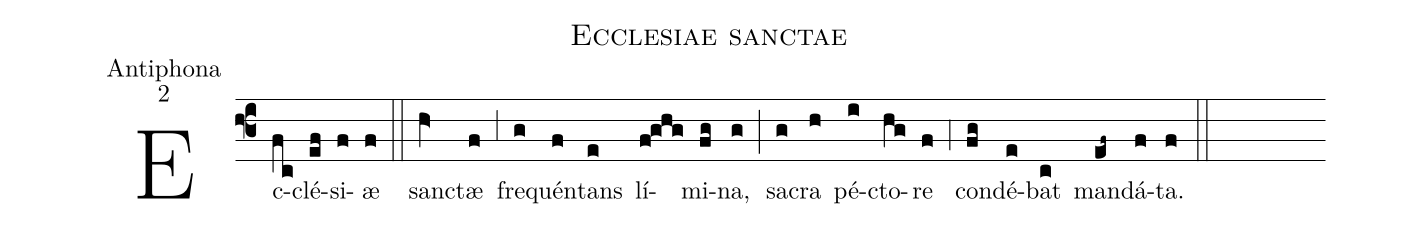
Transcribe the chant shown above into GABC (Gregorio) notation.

name:Ecclesiae sanctae;
office-part:Antiphona;
mode:2;
%%
(f3) Ec(fc)clé(ef)si(f)æ(f) (::)
san(hV>)ctæ(f) (,3) fre(g)quén(f)tans(e) lí(f!ghg)mi(fg)na,(g) (;) sa(g)cra(h) pé(i)cto(hg)re(f) (,4) con(fg)dé(e)bat(c) man(ef~)dá(f)ta.(f) (::)
